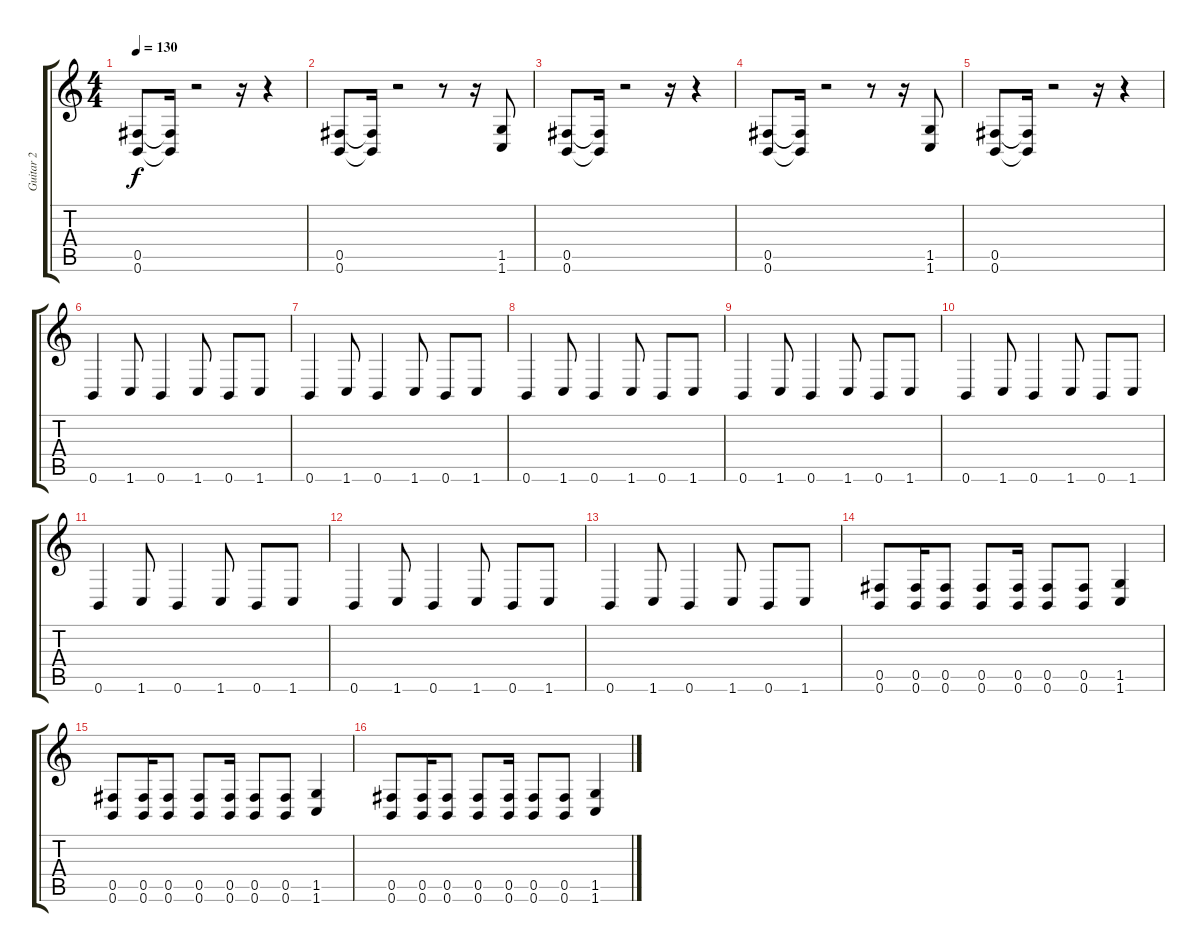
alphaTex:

\track ("Guitar 2" "Guitar 2") {instrument distortionguitar}
\staff {score tabs}
\tuning (Db4 Ab3 E3 B2 Gb2 B1) {hide}
\ts (4 4)
\tempo 130
\clef g2
\ks c
(0.5 0.6).8{dy f} (0.5{t} 0.6{t}).16 r.2 r.16 r.4 |
(0.5 0.6).8 (0.5{t} 0.6{t}).16 r.2 r.8 r.16 (1.5 1.6).8 |
(0.5 0.6).8 (0.5{t} 0.6{t}).16 r.2 r.16 r.4 |
(0.5 0.6).8 (0.5{t} 0.6{t}).16 r.2 r.8 r.16 (1.5 1.6).8 |
(0.5 0.6).8 (0.5{t} 0.6{t}).16 r.2 r.16 r.4 |
0.6.4 1.6.8 0.6.4 1.6.8 0.6.8 1.6.8 |
0.6.4 1.6.8 0.6.4 1.6.8 0.6.8 1.6.8 |
0.6.4 1.6.8 0.6.4 1.6.8 0.6.8 1.6.8 |
0.6.4 1.6.8 0.6.4 1.6.8 0.6.8 1.6.8 |
0.6.4 1.6.8 0.6.4 1.6.8 0.6.8 1.6.8 |
0.6.4 1.6.8 0.6.4 1.6.8 0.6.8 1.6.8 |
0.6.4 1.6.8 0.6.4 1.6.8 0.6.8 1.6.8 |
0.6.4 1.6.8 0.6.4 1.6.8 0.6.8 1.6.8 |
(0.5 0.6).8 (0.5 0.6).16 (0.5 0.6).8 (0.5 0.6).8 (0.5 0.6).16 (0.5 0.6).8 (0.5 0.6).8 (1.5 1.6).4 |
(0.5 0.6).8 (0.5 0.6).16 (0.5 0.6).8 (0.5 0.6).8 (0.5 0.6).16 (0.5 0.6).8 (0.5 0.6).8 (1.5 1.6).4 |
(0.5 0.6).8 (0.5 0.6).16 (0.5 0.6).8 (0.5 0.6).8 (0.5 0.6).16 (0.5 0.6).8 (0.5 0.6).8 (1.5 1.6).4
